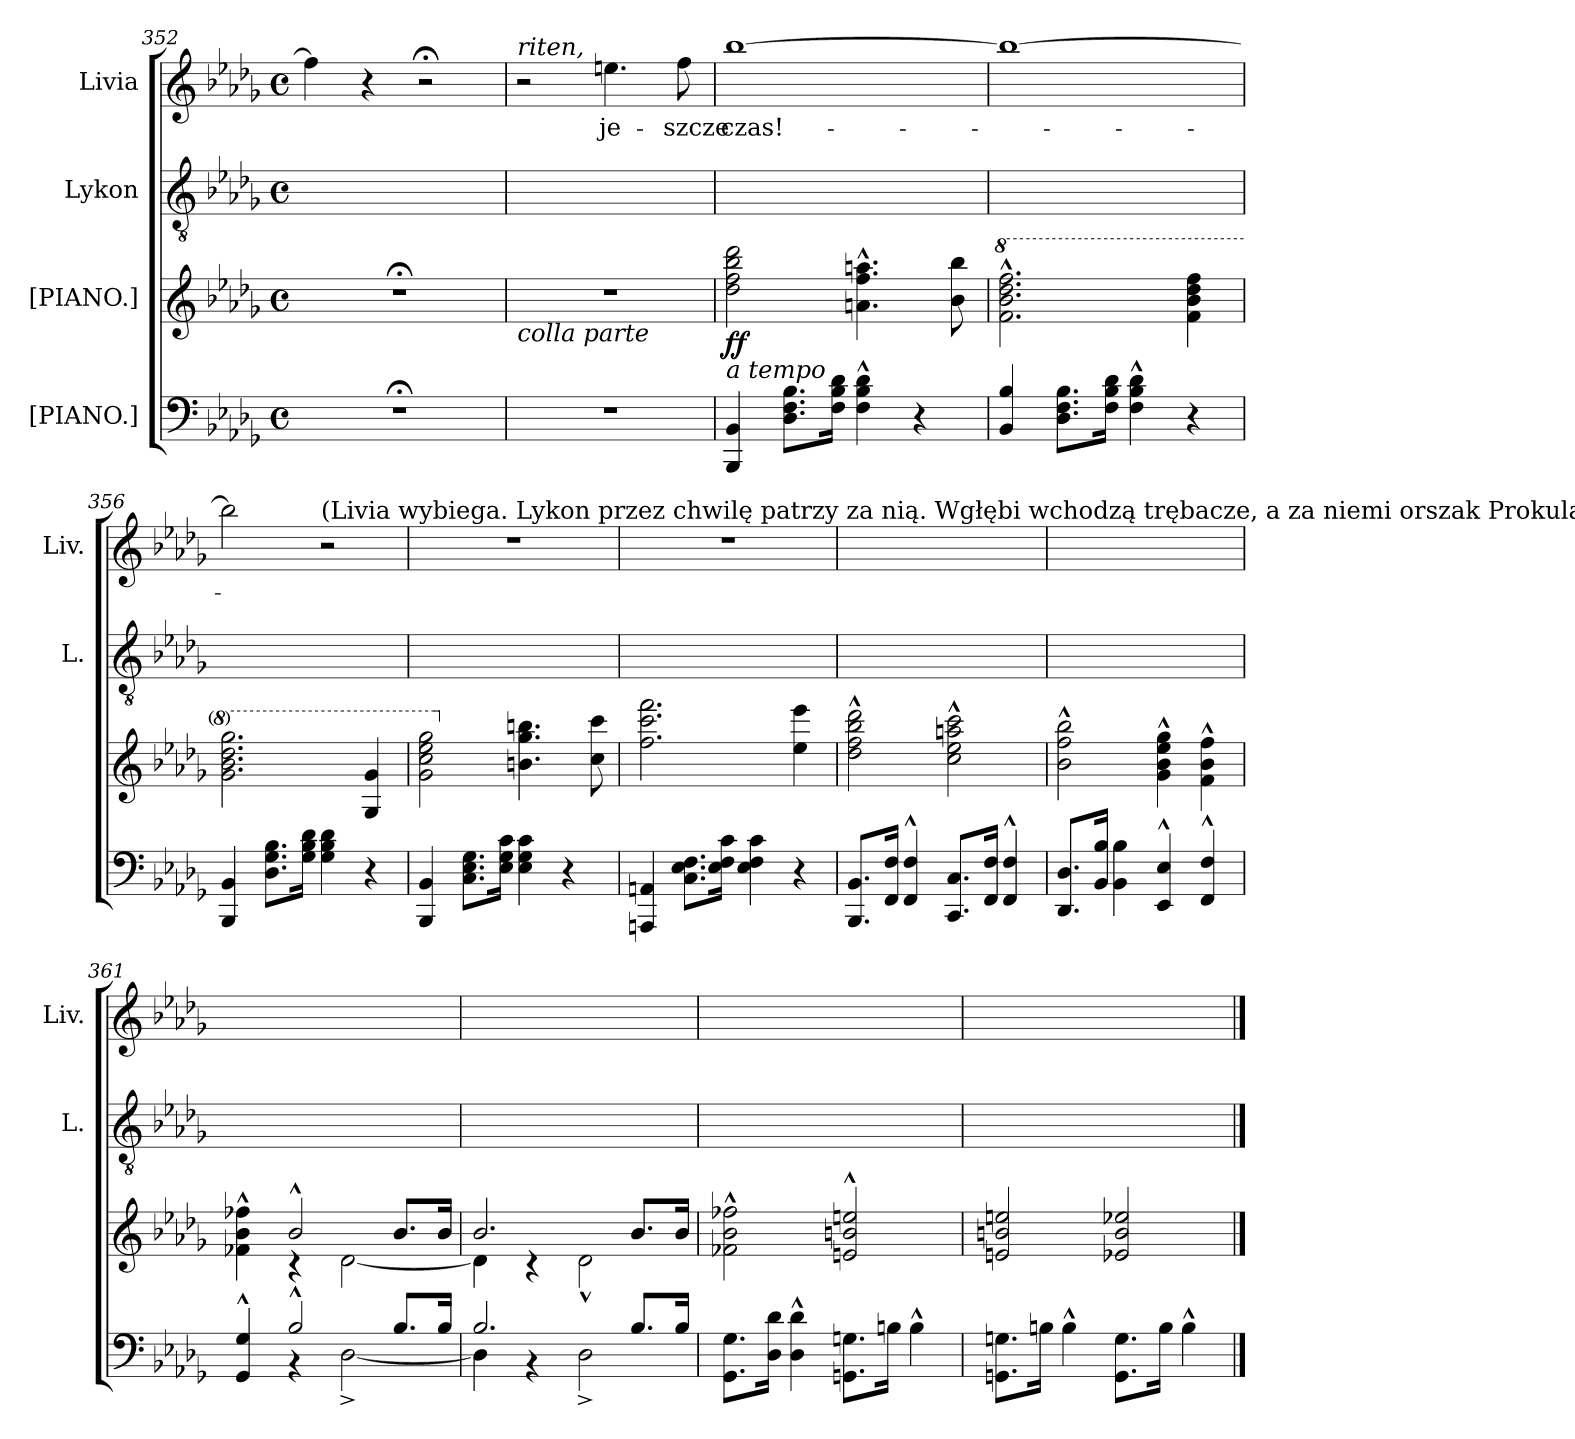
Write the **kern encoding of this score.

**kern	**kern	**dynam	**kern	**kern	**text
*part4	*part3	*part3	*part2	*part1	*part1
*staff4	*staff3	*staff3	*staff2	*staff1	*staff1
*I"[PIANO.]	*I"[PIANO.]	*	*I"Lykon	*I"Livia	*
*	*	*	*I'L.	*I'Liv.	*
*clefF4	*clefG2	*	*clefGv2	*clefG2	*
*k[b-e-a-d-g-]	*k[b-e-a-d-g-]	*	*k[b-e-a-d-g-]	*k[b-e-a-d-g-]	*
*M4/4	*M4/4	*	*M4/4	*M4/4	*
*met(c)	*met(c)	*	*met(c)	*met(c)	*
=352	=352	=352	=352	=352	=352
1r;<	1r;<	.	1ryy	4ff\]	.
.	.	.	.	4r	.
.	.	.	.	2r;<	.
=353	=353	=353	=353	=353	=353
!	!	!	!	!LO:TX:a:i:t=riten,	!
!	!LO:TX:b:i:t=colla parte	!	!	!	!
1r	1r	.	1ryy	2r	.
.	.	.	.	4.een\	je-
.	.	.	.	8ff\	-szcze
=354	=354	=354	=354	=354	=354
!	!LO:TX:b:i:t=a tempo	!	!	!	!
4BBB-/ 4BB-/	2dd-\ 2ff\ 2bb-\ 2ddd-\	ff	2ryy	[1bb-	czas!-
8.D-\ 8.F\ 8.B-\L	.	.	.	.	.
16F\ 16B-\ 16d-\Jk	.	.	.	.	.
4F^^\ 4B-^^\ 4d-^^\	4.an^^\ 4.ff^^\ 4.aan^^\	.	2ryy	.	.
4r	.	.	.	.	.
.	8b-\ 8bb-\	.	.	.	.
=355	=355	=355	=355	=355	=355
*	*8va	*	*	*	*
4BB-/ 4B-/	2.ff^^\ 2.bb-^^\ 2.ddd-^^\ 2.fff^^\	.	1ryy	1bb-_	.
8.D-\ 8.F\ 8.B-\L	.	.	.	.	.
16F\ 16B-\ 16d-\Jk	.	.	.	.	.
4F^^\ 4B-^^\ 4d-^^\	.	.	.	.	.
4r	4ff\ 4bb-\ 4ddd-\ 4fff\	.	.	.	.
=356	=356	=356	=356	=356	=356
4BBB-/ 4BB-/	2.gg-\ 2.bb-\ 2.ddd-\ 2.ggg-\	.	1ryy	2bb-\]	.
8.D-\ 8.G-\ 8.B-\L	.	.	.	.	.
16G-\ 16B-\ 16d-\Jk	.	.	.	.	.
!	!	!	!	!LO:TX:a:t=(Livia wybiega. Lykon przez chwilę patrzy za nią. Wgłębi wchodzą trębacze, a za niemi orszak Prokula z darami.)	!
4G-\ 4B-\ 4d-\	.	.	.	2r	.
4r	4g-/ 4gg-/	.	.	.	.
=357	=357	=357	=357	=357	=357
4BBB-/ 4BB-/	2gg-\ 2ccc\ 2eee-\ 2ggg-\	.	1ryy	1r	.
8.C\ 8.E-\ 8.G-\L	.	.	.	.	.
16E-\ 16G-\ 16c\Jk	.	.	.	.	.
*	*X8va	*	*	*	*
4E-\ 4G-\ 4c\	4.bn\ 4.gg-\ 4.bbn\	.	.	.	.
4r	.	.	.	.	.
.	8cc\ 8ccc\	.	.	.	.
=358	=358	=358	=358	=358	=358
4AAAn/ 4AAn/	2.ff\ 2.ccc\ 2.fff\	.	1ryy	1r	.
8.C\ 8.E-\ 8.F\L	.	.	.	.	.
16E-\ 16F\ 16c\Jk	.	.	.	.	.
4E-\ 4F\ 4c\	.	.	.	.	.
4r	4ee-\ 4eee-\	.	.	.	.
=359	=359	=359	=359	=359	=359
8.BBB-/ 8.BB-/L	2dd-^^\ 2ff^^\ 2bb-^^\ 2ddd-^^\	.	1ryy	1ryy	.
16FF/ 16F/Jk	.	.	.	.	.
4FF^^/ 4F^^/	.	.	.	.	.
8.CC/ 8.C/L	2cc^^\ 2ee-^^\ 2aan^^\ 2ccc^^\	.	.	.	.
16FF/ 16F/Jk	.	.	.	.	.
4FF^^/ 4F^^/	.	.	.	.	.
=360	=360	=360	=360	=360	=360
8.DD-/ 8.D-/L	2b-^^\ 2ff^^\ 2bb-^^\	.	1ryy	1ryy	.
16BB-/ 16B-/Jk	.	.	.	.	.
4BB-\ 4B-\	.	.	.	.	.
4EE-^^/ 4E-^^/	4g-^^\ 4b-^^\ 4ee-^^\ 4gg-^^\	.	.	.	.
4FF^^/ 4F^^/	4f^^\ 4b-^^\ 4ff^^\	.	.	.	.
=361	=361	=361	=361	=361	=361
*^	*^	*	*	*	*
4GG-^^/ 4G-^^/	4ryy	4f-X^^\ 4b-^^\ 4ff-X^^\	4ryy	.	1ryy	1ryy	.
2B-^^/	4rBB	2b-^^/	4r	.	.	.	.
.	[2D-^\	.	[2d-\	.	.	.	.
8.B-/L	.	8.b-/L	.	.	.	.	.
16B-/Jk	.	16b-/Jk	.	.	.	.	.
=362	=362	=362	=362	=362	=362	=362	=362
2.B-/	4D-\]	2.b-/	4d-\]	.	1ryy	1ryy	.
.	4r	.	4r	.	.	.	.
.	2D-^\	.	2d-^^>\	.	.	.	.
8.B-/L	.	8.b-/L	.	.	.	.	.
16B-/Jk	.	16b-/Jk	.	.	.	.	.
*v	*v	*	*	*	*	*	*
*	*v	*v	*	*	*	*
=363	=363	=363	=363	=363	=363
8.GG-\ 8.G-\L	2f-X^^\ 2b-^^\ 2ff-X^^\	.	1ryy	1ryy	.
16D-\ 16d-\Jk	.	.	.	.	.
4D-^^\ 4d-^^\	.	.	.	.	.
8.GGn\ 8.Gn\L	2en^^/ 2bn^^/ 2een^^/	.	.	.	.
16Bn\Jk	.	.	.	.	.
4B^^\	.	.	.	.	.
=364	=364	=364	=364	=364	=364
8.GGn\ 8.Gn\L	2en/ 2bn/ 2een/	.	1ryy	1ryy	.
16Bn\Jk	.	.	.	.	.
4B^^\	.	.	.	.	.
8.GG\ 8.G\L	2e-X/ 2b/ 2ee-X/	.	.	.	.
16B\Jk	.	.	.	.	.
4B^^\	.	.	.	.	.
==	==	==	==	==	==
*-	*-	*-	*-	*-	*-
